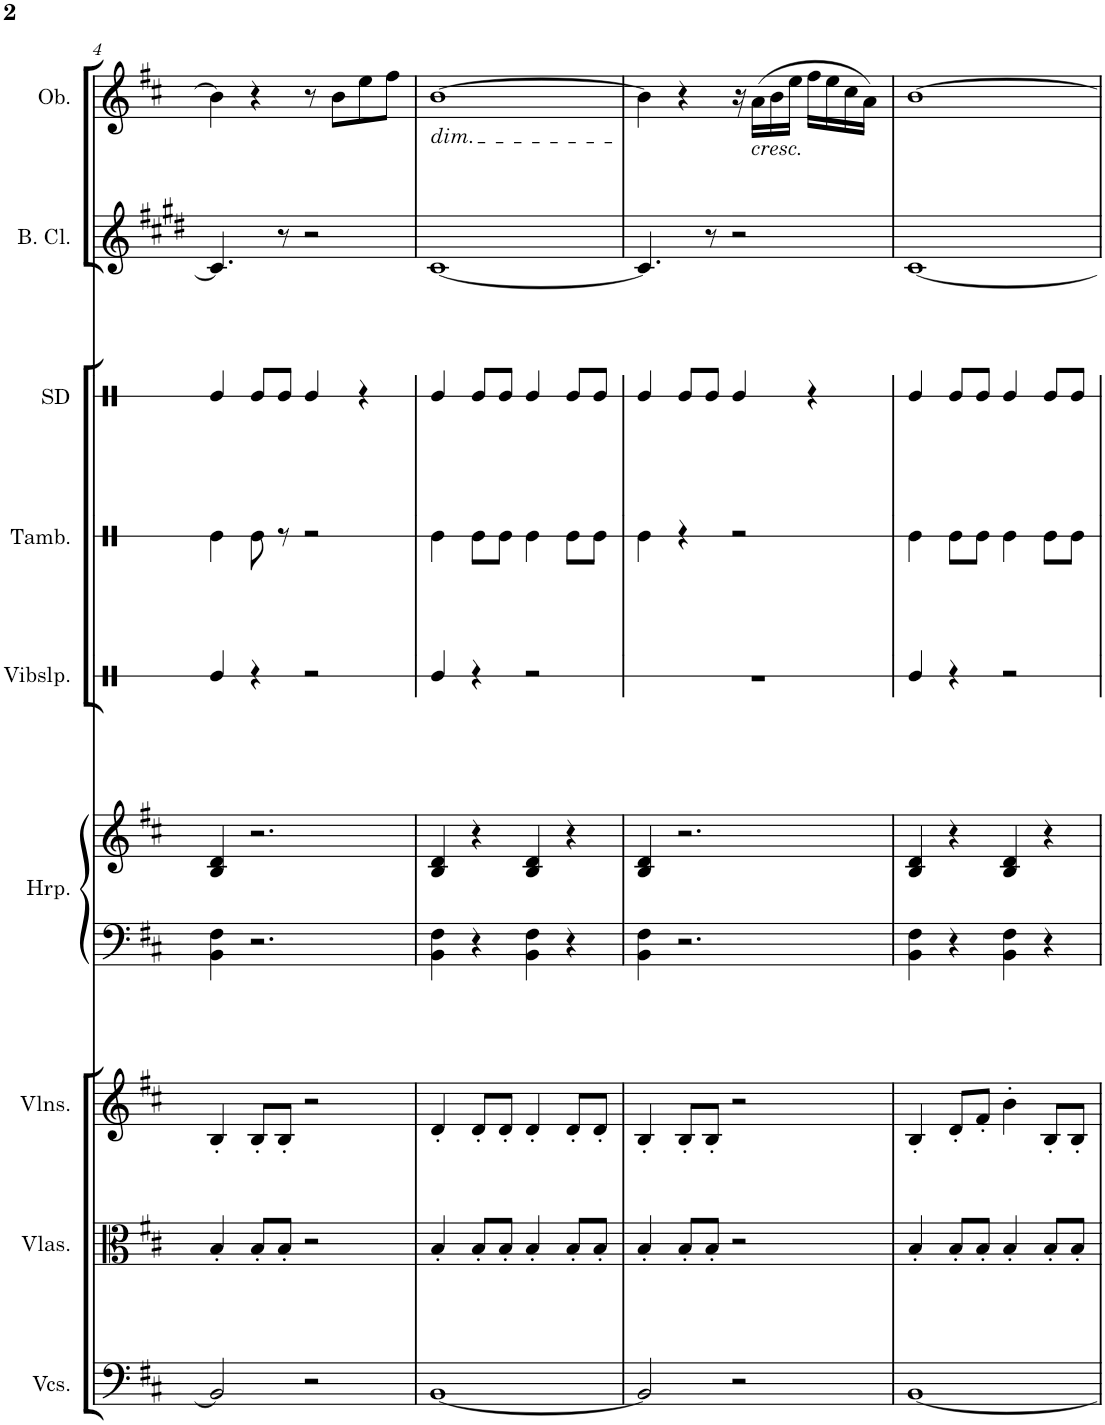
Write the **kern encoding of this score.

**kern	**kern	**kern	**kern	**kern	**kern	**kern	**kern	**kern	**kern
*part9	*part8	*part7	*part6	*part6	*part5	*part4	*part3	*part2	*part1
*staff10	*staff9	*staff8	*staff7	*staff6	*staff5	*staff4	*staff3	*staff2	*staff1
*I"Violoncellos	*I"Violas	*I"Violins	*I"Harp	*	*I"Vibraslap	*I"Tambourine	*I"Snare Drum	*I"Bass Clarinet	*I"Oboe
*I'Vcs.	*I'Vlas.	*I'Vlns.	*I'Hrp.	*	*I'Vibslp.	*I'Tamb.	*I'SD	*I'B. Cl.	*I'Ob.
!!LO:PB:g=z
*clefF4	*clefC3	*clefG2	*clefF4	*clefG2	*clefX	*clefX	*clefX	*clefG2	*clefG2
*	*	*	*	*	*	*	*	*Trd8c14	*
*k[f#c#]	*k[f#c#]	*k[f#c#]	*k[f#c#]	*k[f#c#]	*k[]	*k[]	*k[]	*k[f#c#g#d#]	*k[f#c#]
*M4/4	*M4/4	*M4/4	*M4/4	*M4/4	*M4/4	*M4/4	*M4/4	*M4/4	*M4/4
=4	=4	=4	=4	=4	=4	=4	=4	=4	=4
2BB/]	4B'/	4B'/	4BB\ 4F#\	4B/ 4d/	4Re/	4Re\	4Re/	4.c#/]	4b\]
.	8B'/L	8B'/L	2.r	2.r	4r	8Re\	8Re/L	.	4r
.	8B'/J	8B'/J	.	.	.	8r	8Re/J	8r	.
2r	2r	2r	.	.	2r	2r	4Re/	2r	8r
.	.	.	.	.	.	.	.	.	8b\L
.	.	.	.	.	.	.	4r	.	8ee\
.	.	.	.	.	.	.	.	.	8ff#\J
=5	=5	=5	=5	=5	=5	=5	=5	=5	=5
!	!	!	!	!	!	!	!	!	!LO:TX:b:i:t=dim.
[1BB	4B'/	4d'/	4BB\ 4F#\	4B/ 4d/	4Re/	4Re\	4Re/	[1c#	[1b
.	8B'/L	8d'/L	4r	4r	4r	8Re\L	8Re/L	.	.
.	8B'/J	8d'/J	.	.	.	8Re\J	8Re/J	.	.
.	4B'/	4d'/	4BB\ 4F#\	4B/ 4d/	2r	4Re\	4Re/	.	.
.	8B'/L	8d'/L	4r	4r	.	8Re\L	8Re/L	.	.
.	8B'/J	8d'/J	.	.	.	8Re\J	8Re/J	.	.
=6	=6	=6	=6	=6	=6	=6	=6	=6	=6
2BB/]	4B'/	4B'/	4BB\ 4F#\	4B/ 4d/	1r	4Re\	4Re/	4.c#/]	4b\]
.	8B'/L	8B'/L	2.r	2.r	.	4r	8Re/L	.	4r
.	8B'/J	8B'/J	.	.	.	.	8Re/J	8r	.
2r	2r	2r	.	.	.	2r	4Re/	2r	16r
!	!	!	!	!	!	!	!	!	!LO:TX:b:i:t=cresc.
.	.	.	.	.	.	.	.	.	(16a\LL
.	.	.	.	.	.	.	.	.	16b\
.	.	.	.	.	.	.	.	.	16ee\JJ
.	.	.	.	.	.	.	4r	.	16ff#\LL
.	.	.	.	.	.	.	.	.	16ee\
.	.	.	.	.	.	.	.	.	16cc#\
.	.	.	.	.	.	.	.	.	16a\JJ)
=7	=7	=7	=7	=7	=7	=7	=7	=7	=7
[1BB	4B'/	4B'/	4BB\ 4F#\	4B/ 4d/	4Re/	4Re\	4Re/	[1c#	[1b
.	8B'/L	8d'/L	4r	4r	4r	8Re\L	8Re/L	.	.
.	8B'/J	8f#'/J	.	.	.	8Re\J	8Re/J	.	.
.	4B'/	4b'\	4BB\ 4F#\	4B/ 4d/	2r	4Re\	4Re/	.	.
.	8B'/L	8B'/L	4r	4r	.	8Re\L	8Re/L	.	.
.	8B'/J	8B'/J	.	.	.	8Re\J	8Re/J	.	.
=	=	=	=	=	=	=	=	=	=
*-	*-	*-	*-	*-	*-	*-	*-	*-	*-
